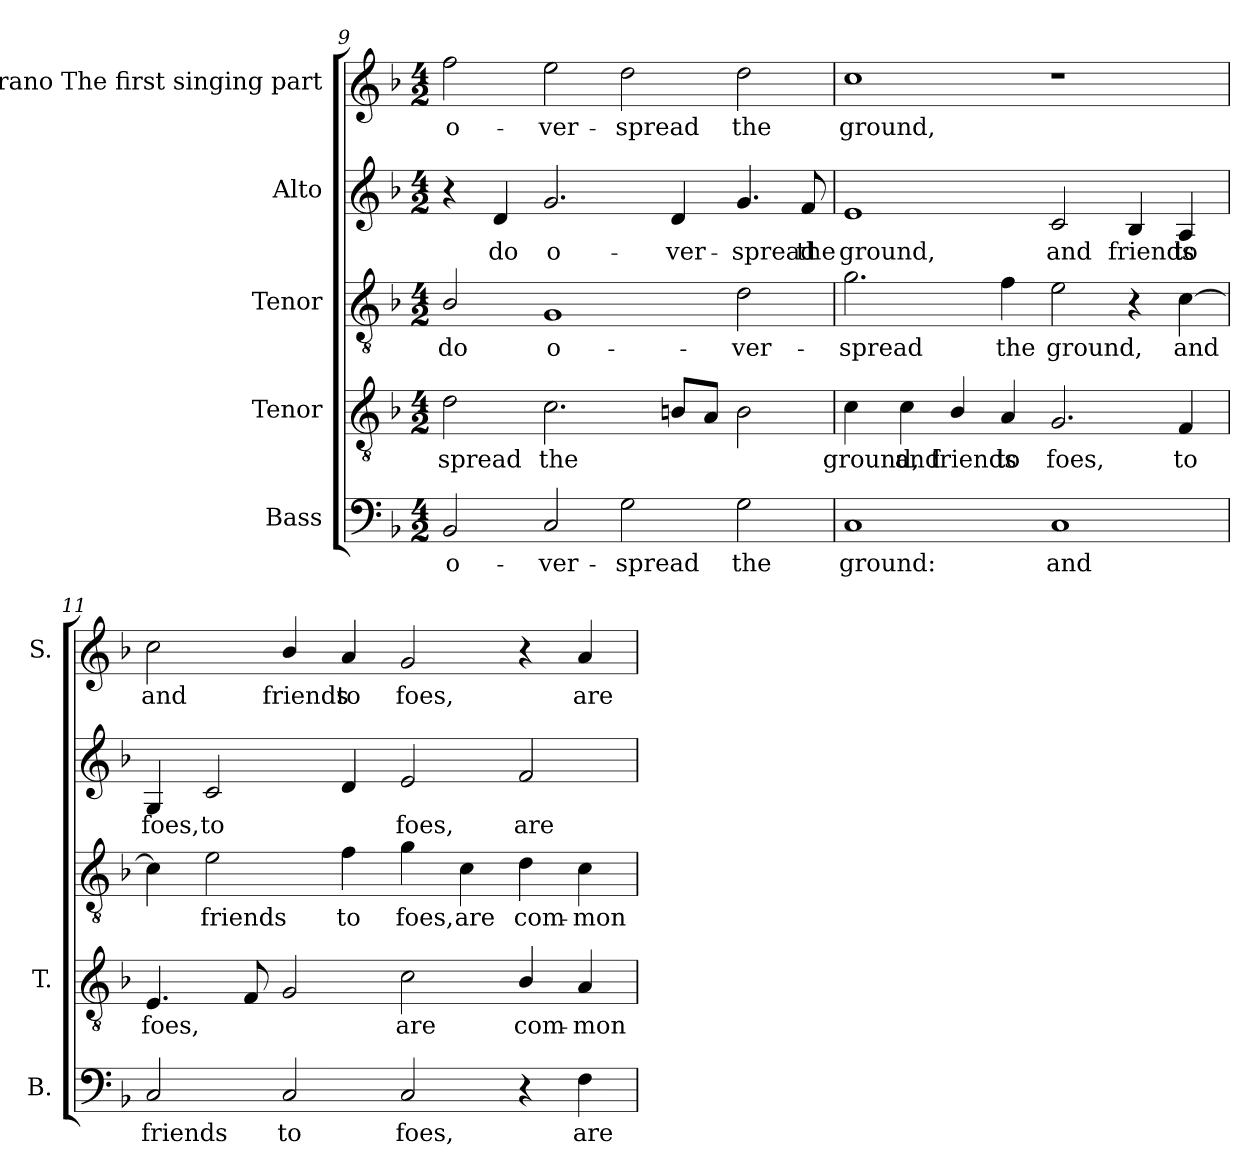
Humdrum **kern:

**kern	**text	**kern	**text	**kern	**text	**kern	**text	**kern	**text
*part5	*part5	*part4	*part4	*part3	*part3	*part2	*part2	*part1	*part1
*staff5	*staff5	*staff4	*staff4	*staff3	*staff3	*staff2	*staff2	*staff1	*staff1
*I"Bass	*	*I"Tenor	*	*I"Tenor	*	*I"Alto	*	*I"Soprano The first singing part	*
*I'B.	*	*I'T.	*	*	*	*	*	*I'S.	*
!!LO:PB:g=z
*clefF4	*	*clefGv2	*	*clefGv2	*	*clefG2	*	*clefG2	*
*	*	*ITrd7c12	*	*ITrd7c12	*	*ITrd7c12	*	*	*
*k[b-]	*	*k[b-]	*	*k[b-]	*	*k[b-]	*	*k[b-]	*
*F:	*	*F:	*	*F:	*	*F:	*	*F:	*
*M4/2	*	*M4/2	*	*M4/2	*	*M4/2	*	*M4/2	*
=9	=9	=9	=9	=9	=9	=9	=9	=9	=9
!	!LO:LY:b:color=#000000	!	!	!	!	!	!	!	!
!	!	!	!LO:LY:b:color=#000000	!	!	!	!	!	!
!	!	!	!	!	!LO:LY:b:color=#000000	!	!	!	!
!	!	!	!	!	!	!	!	!	!LO:LY:b:color=#000000
2BB-i/	o-	2Di\	-spread	2BB-i/	do	4r	.	2ffi\	o-
!	!	!	!	!	!	!	!LO:LY:b:color=#000000	!	!
.	.	.	.	.	.	4Di/	do	.	.
!	!LO:LY:b:color=#000000	!	!	!	!	!	!	!	!
!	!	!	!LO:LY:b:color=#000000	!	!	!	!	!	!
!	!	!	!	!	!LO:LY:b:color=#000000	!	!	!	!
!	!	!	!	!	!	!	!LO:LY:b:color=#000000	!	!
!	!	!	!	!	!	!	!	!	!LO:LY:b:color=#000000
2Ci/	-ver-	2.Ci\	the	1GGi	o-	2.Gi/	o-	2eei\	-ver-
!	!LO:LY:b:color=#000000	!	!	!	!	!	!	!	!
!	!	!	!	!	!	!	!	!	!LO:LY:b:color=#000000
2Gi\	-spread	.	.	.	.	.	.	2ddi\	-spread
!	!	!	!	!	!	!	!LO:LY:b:color=#000000	!	!
.	.	8BBni/L	.	.	.	4Di/	-ver-	.	.
.	.	8AAi/J	.	.	.	.	.	.	.
!	!LO:LY:b:color=#000000	!	!	!	!	!	!	!	!
!	!	!	!	!	!LO:LY:b:color=#000000	!	!	!	!
!	!	!	!	!	!	!	!LO:LY:b:color=#000000	!	!
!	!	!	!	!	!	!	!	!	!LO:LY:b:color=#000000
2Gi\	the	2BBi\	.	2Di\	-ver-	4.Gi/	-spread	2ddi\	the
!	!	!	!	!	!	!	!LO:LY:b:color=#000000	!	!
.	.	.	.	.	.	8Fi/	the	.	.
=10	=10	=10	=10	=10	=10	=10	=10	=10	=10
!	!LO:LY:b:color=#000000	!	!	!	!	!	!	!	!
!	!	!	!LO:LY:b:color=#000000	!	!	!	!	!	!
!	!	!	!	!	!LO:LY:b:color=#000000	!	!	!	!
!	!	!	!	!	!	!	!LO:LY:b:color=#000000	!	!
!	!	!	!	!	!	!	!	!	!LO:LY:b:color=#000000
1Ci	ground:	4Ci\	ground,	2.Gi\	-spread	1Ei	ground,	1cci	ground,
!	!	!	!LO:LY:b:color=#000000	!	!	!	!	!	!
.	.	4Ci\	and	.	.	.	.	.	.
!	!	!	!LO:LY:b:color=#000000	!	!	!	!	!	!
.	.	4BB-i/	friends	.	.	.	.	.	.
!	!	!	!LO:LY:b:color=#000000	!	!	!	!	!	!
!	!	!	!	!	!LO:LY:b:color=#000000	!	!	!	!
.	.	4AAi/	to	4Fi\	the	.	.	.	.
!	!LO:LY:b:color=#000000	!	!	!	!	!	!	!	!
!	!	!	!LO:LY:b:color=#000000	!	!	!	!	!	!
!	!	!	!	!	!LO:LY:b:color=#000000	!	!	!	!
!	!	!	!	!	!	!	!LO:LY:b:color=#000000	!	!
1Ci	and	2.GGi/	foes,	2Ei\	ground,	2Ci/	and	1r	.
!	!	!	!	!	!	!	!LO:LY:b:color=#000000	!	!
.	.	.	.	4r	.	4BB-i/	friends	.	.
!	!	!	!LO:LY:b:color=#000000	!	!	!	!	!	!
!	!	!	!	!	!LO:LY:b:color=#000000	!	!	!	!
!	!	!	!	!	!	!	!LO:LY:b:color=#000000	!	!
.	.	4FFi/	to	[4Ci\	and	4AAi/	to	.	.
=11	=11	=11	=11	=11	=11	=11	=11	=11	=11
!	!LO:LY:b:color=#000000	!	!	!	!	!	!	!	!
!	!	!	!LO:LY:b:color=#000000	!	!	!	!	!	!
!	!	!	!	!	!	!	!LO:LY:b:color=#000000	!	!
!	!	!	!	!	!	!	!	!	!LO:LY:b:color=#000000
2Ci/	friends	4.EEi/	foes,	4Ci\]	.	4GGi/	foes,	2cci\	and
!	!	!	!	!	!LO:LY:b:color=#000000	!	!	!	!
!	!	!	!	!	!	!	!LO:LY:b:color=#000000	!	!
.	.	.	.	2Ei\	friends	2Ci/	to	.	.
.	.	8FFi/	.	.	.	.	.	.	.
!	!LO:LY:b:color=#000000	!	!	!	!	!	!	!	!
!	!	!	!	!	!	!	!	!	!LO:LY:b:color=#000000
2Ci/	to	2GGi/	.	.	.	.	.	4b-i/	friends
!	!	!	!	!	!LO:LY:b:color=#000000	!	!	!	!
!	!	!	!	!	!	!	!	!	!LO:LY:b:color=#000000
.	.	.	.	4Fi\	to	4Di/	.	4ai/	to
!	!LO:LY:b:color=#000000	!	!	!	!	!	!	!	!
!	!	!	!LO:LY:b:color=#000000	!	!	!	!	!	!
!	!	!	!	!	!LO:LY:b:color=#000000	!	!	!	!
!	!	!	!	!	!	!	!LO:LY:b:color=#000000	!	!
!	!	!	!	!	!	!	!	!	!LO:LY:b:color=#000000
2Ci/	foes,	2Ci\	are	4Gi\	foes,	2Ei/	foes,	2gi/	foes,
!	!	!	!	!	!LO:LY:b:color=#000000	!	!	!	!
.	.	.	.	4Ci\	are	.	.	.	.
!	!	!	!LO:LY:b:color=#000000	!	!	!	!	!	!
!	!	!	!	!	!LO:LY:b:color=#000000	!	!	!	!
!	!	!	!	!	!	!	!LO:LY:b:color=#000000	!	!
4r	.	4BB-i/	com-	4Di\	com-	2Fi/	are	4r	.
!	!LO:LY:b:color=#000000	!	!	!	!	!	!	!	!
!	!	!	!LO:LY:b:color=#000000	!	!	!	!	!	!
!	!	!	!	!	!LO:LY:b:color=#000000	!	!	!	!
!	!	!	!	!	!	!	!	!	!LO:LY:b:color=#000000
4Fi\	are	4AAi/	-mon	4Ci\	-mon	.	.	4ai/	are
=	=	=	=	=	=	=	=	=	=
*-	*-	*-	*-	*-	*-	*-	*-	*-	*-
